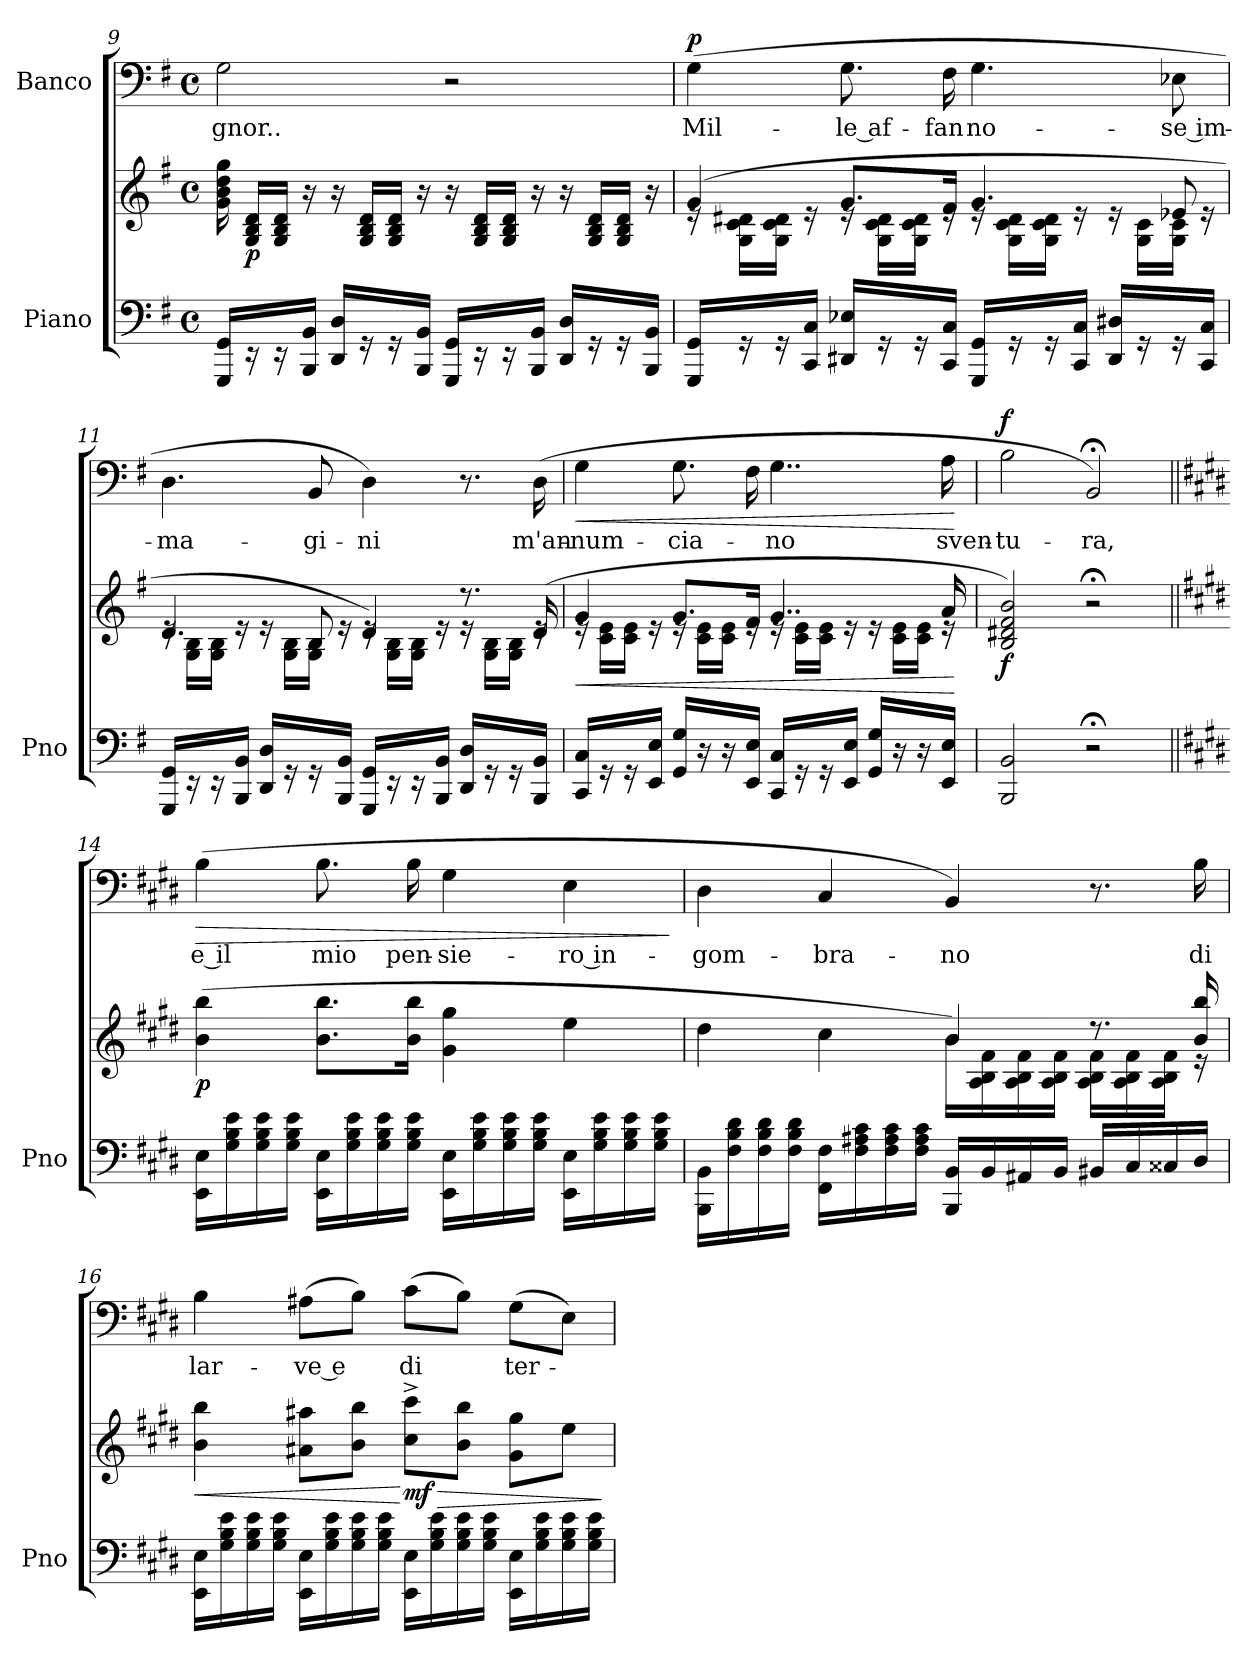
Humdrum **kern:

**kern	**kern	**dynam	**kern	**text	**dynam
*part2	*part2	*part2	*part1	*part1	*part1
*staff3	*staff2	*staff2/3	*staff1	*staff1	*staff1
*I"Piano	*	*	*I"Banco	*	*
*I'Pno	*	*	*	*	*
*clefF4	*clefG2	*	*clefF4	*	*
*k[f#]	*k[f#]	*	*k[f#]	*	*
*M4/4	*M4/4	*	*M4/4	*	*
*met(c)	*met(c)	*	*met(c)	*	*
=9	=9	=9	=9	=9	=9
16GGG/ 16GG/LL	16g\ 16b\ 16dd\ 16gg\	.	2G\	-gnor..	.
!	!	!LO:DY:b	!	!	!
16r	16G/ 16B/ 16d/LL	p	.	.	.
16r	16G/ 16B/ 16d/JJ	.	.	.	.
16BBB/ 16BB/JJ	16r	.	.	.	.
16DD/ 16D/LL	16r	.	.	.	.
16r	16G/ 16B/ 16d/LL	.	.	.	.
16r	16G/ 16B/ 16d/JJ	.	.	.	.
16BBB/ 16BB/JJ	16r	.	.	.	.
16GGG/ 16GG/LL	16r	.	2r	.	.
16r	16G/ 16B/ 16d/LL	.	.	.	.
16r	16G/ 16B/ 16d/JJ	.	.	.	.
16BBB/ 16BB/JJ	16r	.	.	.	.
16DD/ 16D/LL	16r	.	.	.	.
16r	16G/ 16B/ 16d/LL	.	.	.	.
16r	16G/ 16B/ 16d/JJ	.	.	.	.
16BBB/ 16BB/JJ	16r	.	.	.	.
!!LO:PB:g=z
=10	=10	=10	=10	=10	=10
*	*^	*	*	*	*
!	!	!	!	!	!	!LO:DY:a
16GGG/ 16GG/LL	(4g/	16re	.	(4G\	Mil-	p
16r	.	16G\ 16c\ 16d#X\LL	.	.	.	.
16r	.	16G\ 16c\ 16d#\JJ	.	.	.	.
16CC/ 16C/JJ	.	16re	.	.	.	.
16DD#X/ 16E-X/LL	8.g/L	16re	.	8.G\	le af-	.
16r	.	16G\ 16c\ 16d#\LL	.	.	.	.
16r	.	16G\ 16c\ 16d#\JJ	.	.	.	.
16CC/ 16C/JJ	16f#/Jk	16re	.	16F#\	-fan	.
16GGG/ 16GG/LL	4.g/	16re	.	4.G\	no-	.
16r	.	16G\ 16c\ 16d#\LL	.	.	.	.
16r	.	16G\ 16c\ 16d#\JJ	.	.	.	.
16CC/ 16C/JJ	.	16re	.	.	.	.
16DD#/ 16D#X/LL	.	16re	.	.	.	.
16r	.	16G\ 16c\LL	.	.	.	.
16r	8e-X/	16G\ 16c\JJ	.	8E-X\	-se im-	.
16CC/ 16C/JJ	.	16re	.	.	.	.
=11	=11	=11	=11	=11	=11	=11
16GGG/ 16GG/LL	4.d/	16re	.	4.D\	-ma-	.
16r	.	16G\ 16B\LL	.	.	.	.
16r	.	16G\ 16B\JJ	.	.	.	.
16BBB/ 16BB/JJ	.	16re	.	.	.	.
16DD/ 16D/LL	.	16re	.	.	.	.
16r	.	16G\ 16B\LL	.	.	.	.
16r	8B/	16G\ 16B\JJ	.	8BB/	-gi-	.
16BBB/ 16BB/JJ	.	16re	.	.	.	.
16GGG/ 16GG/LL	4d/)	16re	.	4D\)	-ni	.
16r	.	16G\ 16B\LL	.	.	.	.
16r	.	16G\ 16B\JJ	.	.	.	.
16BBB/ 16BB/JJ	.	16re	.	.	.	.
16DD/ 16D/LL	8.r	16re	.	8.r	.	.
16r	.	16G\ 16B\LL	.	.	.	.
16r	.	16G\ 16B\JJ	.	.	.	.
16BBB/ 16BB/JJ	(16d/	16re	.	(16D\	m'an-	.
!!LO:LB:g=z
=12	=12	=12	=12	=12	=12	=12
!	!	!	!LO:HP:b	!	!	!LO:HP:b
16CC/ 16C/LL	4g/	16re	<	4G\	-num-	<
16r	.	16c\ 16e\LL	.	.	.	.
16r	.	16c\ 16e\JJ	.	.	.	.
16EE/ 16E/JJ	.	16re	.	.	.	.
16GG/ 16G/LL	8.g/L	16re	.	8.G\	-cia-	.
16r	.	16c\ 16e\LL	.	.	.	.
16r	.	16c\ 16e\JJ	.	.	.	.
16EE/ 16E/JJ	16f#/Jk	16re	.	16F#\	.	.
16CC/ 16C/LL	4..g/	16re	.	4..G\	-no	.
16r	.	16c\ 16e\LL	.	.	.	.
16r	.	16c\ 16e\JJ	.	.	.	.
16EE/ 16E/JJ	.	16re	.	.	.	.
16GG/ 16G/LL	.	16re	.	.	.	.
16r	.	16c\ 16e\LL	.	.	.	.
16r	.	16c\ 16e\JJ	.	.	.	.
16EE/ 16E/JJ	16a/	16re	.	16A\	sven-	.
*	*v	*v	*	*	*	*
.	.	[	.	.	[
=13	=13	=13	=13	=13	=13
!	!	!LO:DY:b	!	!	!LO:DY:a
2BBB/ 2BB/	2B/ 2d#X/ 2f#/ 2b/)	f	2B\	-tu-	f
2r;<	2r;<	.	2BB;</)	-ra,	.
=14||	=14||	=14||	=14||	=14||	=14||
*k[f#c#g#d#]	*k[f#c#g#d#]	*	*k[f#c#g#d#]	*	*
!	!	!LO:DY:b	!	!	!LO:HP:b
16EE\ 16E\LL	(4b\ 4bb\	p	(4B\	e il	>
16G#\ 16B\ 16e\	.	.	.	.	.
16G#\ 16B\ 16e\	.	.	.	.	.
16G#\ 16B\ 16e\JJ	.	.	.	.	.
16EE\ 16E\LL	8.b\ 8.bb\L	.	8.B\	mio	.
16G#\ 16B\ 16e\	.	.	.	.	.
16G#\ 16B\ 16e\	.	.	.	.	.
16G#\ 16B\ 16e\JJ	16b\ 16bb\Jk	.	16B\	pen-	.
16EE\ 16E\LL	4g#\ 4gg#\	.	4G#\	-sie-	.
16G#\ 16B\ 16e\	.	.	.	.	.
16G#\ 16B\ 16e\	.	.	.	.	.
16G#\ 16B\ 16e\JJ	.	.	.	.	.
16EE\ 16E\LL	4ee\	.	4E\	-ro in-	.
16G#\ 16B\ 16e\	.	.	.	.	.
16G#\ 16B\ 16e\	.	.	.	.	.
16G#\ 16B\ 16e\JJ	.	.	.	.	.
.	.	.	.	.	]
!!LO:LB:g=z
=15	=15	=15	=15	=15	=15
*	*^	*	*	*	*
16BBB\ 16BB\LL	4dd#\	2ryy	.	4D#\	-gom-	.
16F#\ 16B\ 16d#\	.	.	.	.	.	.
16F#\ 16B\ 16d#\	.	.	.	.	.	.
16F#\ 16B\ 16d#\JJ	.	.	.	.	.	.
16FF#\ 16F#\LL	4cc#\	.	.	4C#/	-bra-	.
16F#\ 16A#X\ 16c#\	.	.	.	.	.	.
16F#\ 16A#\ 16c#\	.	.	.	.	.	.
16F#\ 16A#\ 16c#\JJ	.	.	.	.	.	.
16BBB/ 16BB/LL	4b/)	16b\LL	.	4BB/)	-no	.
16BB/	.	16A\ 16B\ 16f#\	.	.	.	.
16AA#X/	.	16A\ 16B\ 16f#\	.	.	.	.
16BB/JJ	.	16A\ 16B\ 16f#\JJ	.	.	.	.
16BB#X/LL	8.r	16A\ 16B\ 16f#\LL	.	8.r	.	.
16C#/	.	16A\ 16B\ 16f#\	.	.	.	.
16C##X/	.	16A\ 16B\ 16f#\JJ	.	.	.	.
16D#/JJ	16b/ 16bb/	16r	.	16B\	di	.
=16	=16	=16	=16	=16	=16	=16
!	!	!	!LO:HP:b	!	!	!
*	*v	*v	*	*	*	*
16EE\ 16E\LL	4b\ 4bb\	<	4B\	lar-	.
16G#\ 16B\ 16e\	.	.	.	.	.
16G#\ 16B\ 16e\	.	.	.	.	.
16G#\ 16B\ 16e\JJ	.	.	.	.	.
16EE\ 16E\LL	8a#X\ 8aa#X\L	.	(8A#X\L	-ve e	.
16G#\ 16B\ 16e\	.	.	.	.	.
16G#\ 16B\ 16e\	8b\ 8bb\J	.	8B\J)	.	.
16G#\ 16B\ 16e\JJ	.	.	.	.	.
!	!	!LO:HP:n=1:b	!	!	!
!	!	!LO:DY:n=1:b	!	!	!
16EE\ 16E\LL	8cc#\^ 8ccc#\^L	[ > mf	(8c#\L	di	.
16G#\ 16B\ 16e\	.	.	.	.	.
16G#\ 16B\ 16e\	8b\ 8bb\J	.	8B\J)	.	.
16G#\ 16B\ 16e\JJ	.	.	.	.	.
16EE\ 16E\LL	8g#\ 8gg#\L	.	(8G#\L	ter-	.
16G#\ 16B\ 16e\	.	.	.	.	.
16G#\ 16B\ 16e\	8ee\J	.	8E\J)	.	.
16G#\ 16B\ 16e\JJ	.	.	.	.	.
.	.	]	.	.	.
=	=	=	=	=	=
*-	*-	*-	*-	*-	*-
